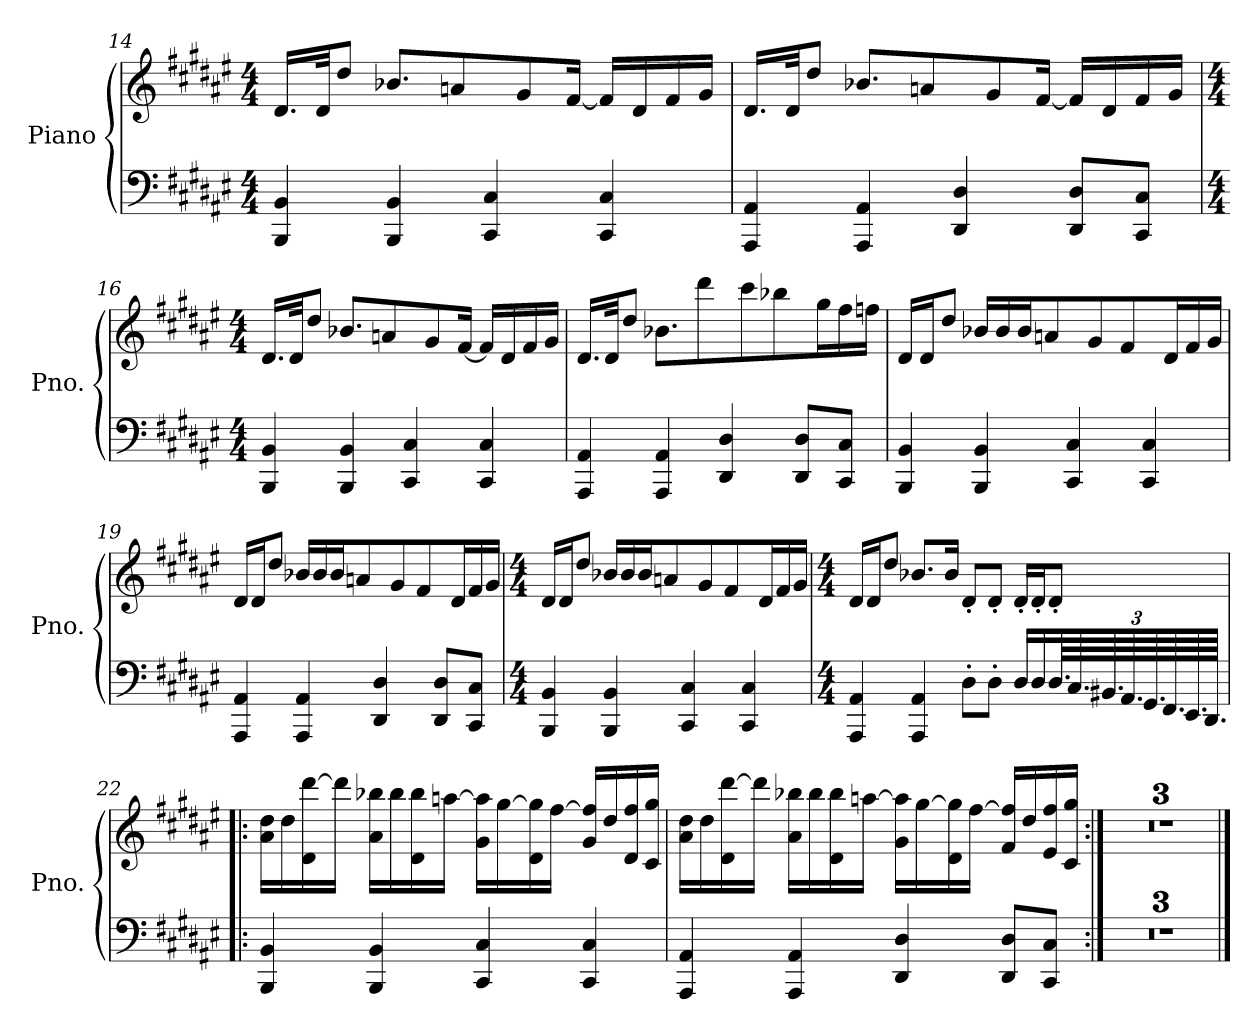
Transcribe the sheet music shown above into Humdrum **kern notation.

**kern	**kern
*part1	*part1
*staff2	*staff1
*I"Piano	*
*I'Pno.	*
!!LO:LB:g=z
*clefF4	*clefG2
*k[f#c#g#d#a#e#]	*k[f#c#g#d#a#e#]
*M4/4	*M4/4
*MM100	*MM100
=14	=14
4BBB/ 4BB/	16.d#/LL
.	32d#/JK
.	8dd#/J
4BBB/ 4BB/	8.b-X/L
.	8an/
4CC#/ 4C#/	.
.	8g#/
.	[16f#/Jk
4CC#/ 4C#/	16f#/LL]
.	16d#/
.	16f#/
.	16g#/JJ
=15	=15
4AAA#/ 4AA#/	16.d#/LL
.	32d#/JK
.	8dd#/J
4AAA#/ 4AA#/	8.b-X/L
.	8an/
4DD#/ 4D#/	.
.	8g#/
.	[16f#/Jk
8DD#/ 8D#/L	16f#/LL]
.	16d#/
8CC#/ 8C#/J	16f#/
.	16g#/JJ
=16	=16
*M4/4	*M4/4
4BBB/ 4BB/	16.d#/LL
.	32d#/JK
.	8dd#/J
4BBB/ 4BB/	8.b-X/L
.	8an/
4CC#/ 4C#/	.
.	8g#/
.	[16f#/Jk
4CC#/ 4C#/	16f#/LL]
.	16d#/
.	16f#/
.	16g#/JJ
!!LO:PB:g=z
=17	=17
4AAA#/ 4AA#/	16.d#/LL
.	32d#/JK
.	8dd#/J
4AAA#/ 4AA#/	8.b-X\L
.	8ddd#\
4DD#/ 4D#/	.
.	8ccc#\
.	8bb-X\
8DD#/ 8D#/L	.
.	16gg#\L
8CC#/ 8C#/J	16ff#\
.	16ffn\JJ
=18	=18
4BBB/ 4BB/	16d#/LL
.	16d#/J
.	8dd#/J
4BBB/ 4BB/	16b-X/LL
.	16b-/
.	16b-/J
.	8an/
4CC#/ 4C#/	.
.	8g#/
.	8f#/
4CC#/ 4C#/	.
.	16d#/L
.	16f#/
.	16g#/JJ
=19	=19
4AAA#/ 4AA#/	16d#/LL
.	16d#/J
.	8dd#/J
4AAA#/ 4AA#/	16b-X/LL
.	16b-/
.	16b-/J
.	8an/
4DD#/ 4D#/	.
.	8g#/
.	8f#/
8DD#/ 8D#/L	.
.	16d#/L
8CC#/ 8C#/J	16f#/
.	16g#/JJ
!!LO:LB:g=z
=20	=20
*M4/4	*M4/4
4BBB/ 4BB/	16d#/LL
.	16d#/J
.	8dd#/J
4BBB/ 4BB/	16b-X/LL
.	16b-/
.	16b-/J
.	8an/
4CC#/ 4C#/	.
.	8g#/
.	8f#/
4CC#/ 4C#/	.
.	16d#/L
.	16f#/
.	16g#/JJ
=21	=21
*M4/4	*M4/4
4AAA#/ 4AA#/	16d#/LL
.	16d#/J
.	8dd#/J
4AAA#/ 4AA#/	8.b-X/L
.	16b-/Jk
8D#'\L	8d#'/L
8D#'\J	8d#'/J
16D#/LL	16d#'/LL
16D#/	16d#'/J
*Xbrackettup	*
96.D#/	8d#'/J
96.C#/	.
96.BB#X/	.
96.AA#/	.
96.GG#/	.
96.FF#/	.
96.EE#/	.
96.DD#/JJ	.
!!LO:LB:g=z
=22!|:	=22!|:
4BBB/ 4BB/	16a#\ 16dd#\LL
.	16dd#\
.	16d#\ [16ddd#\
.	16ddd#\JJ]
4BBB/ 4BB/	16a#\ 16bb-X\LL
.	16bb-\
.	16d#\ 16bb-\
.	[16aan\JJ
4CC#/ 4C#/	16g#\ 16aa\]LL
.	[16gg#\
.	16d#\ 16gg#\]
.	[16ff#\JJ
4CC#/ 4C#/	16g#/ 16ff#/]LL
.	16dd#/
.	16d#/ 16ff#/
.	16c#/ 16gg#/JJ
=23	=23
4AAA#/ 4AA#/	16a#\ 16dd#\LL
.	16dd#\
.	16d#\ [16ddd#\
.	16ddd#\JJ]
4AAA#/ 4AA#/	16a#\ 16bb-X\LL
.	16bb-\
.	16d#\ 16bb-\
.	[16aan\JJ
4DD#/ 4D#/	16g#\ 16aa\]LL
.	[16gg#\
.	16d#\ 16gg#\]
.	[16ff#\JJ
8DD#/ 8D#/L	16f#/ 16ff#/]LL
.	16dd#/
8CC#/ 8C#/J	16e#/ 16ff#/
.	16c#/ 16gg#/JJ
!!LO:LB:g=z
=24:|!	=24:|!
1r	1r
=25	=25
1r	1r
=26	=26
1r	1r
==	==
*-	*-
